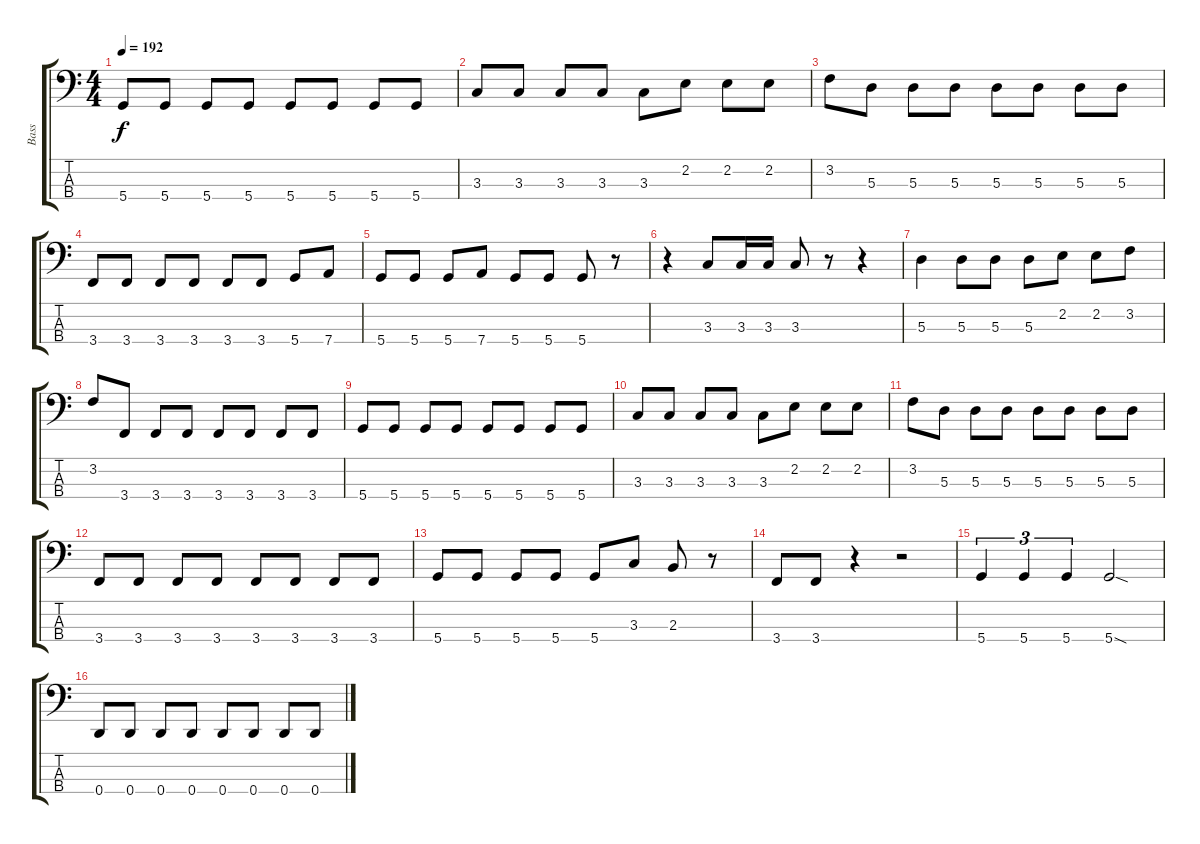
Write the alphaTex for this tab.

\track ("Bass" "Bass") {instrument synthbass2}
\staff {score tabs}
\tuning (G2 D2 A1 D1) {hide}
\ts (4 4)
\tempo 192
\clef f4
\ks c
5.4.8{dy f} 5.4.8 5.4.8 5.4.8 5.4.8 5.4.8 5.4.8 5.4.8 |
3.3.8 3.3.8 3.3.8 3.3.8 3.3.8 2.2.8 2.2.8 2.2.8 |
3.2.8 5.3.8 5.3.8 5.3.8 5.3.8 5.3.8 5.3.8 5.3.8 |
3.4.8 3.4.8 3.4.8 3.4.8 3.4.8 3.4.8 5.4.8 7.4.8 |
5.4.8 5.4.8 5.4.8 7.4.8 5.4.8 5.4.8 5.4.8 r.8 |
r.4 3.3.8 3.3.16 3.3.16 3.3.8 r.8 r.4 |
5.3.4 5.3.8 5.3.8 5.3.8 2.2.8 2.2.8 3.2.8 |
3.2.8 3.4.8 3.4.8 3.4.8 3.4.8 3.4.8 3.4.8 3.4.8 |
5.4.8 5.4.8 5.4.8 5.4.8 5.4.8 5.4.8 5.4.8 5.4.8 |
3.3.8 3.3.8 3.3.8 3.3.8 3.3.8 2.2.8 2.2.8 2.2.8 |
3.2.8 5.3.8 5.3.8 5.3.8 5.3.8 5.3.8 5.3.8 5.3.8 |
3.4.8 3.4.8 3.4.8 3.4.8 3.4.8 3.4.8 3.4.8 3.4.8 |
5.4.8 5.4.8 5.4.8 5.4.8 5.4.8 3.3.8 2.3.8 r.8 |
3.4.8 3.4.8 r.4 r.2 |
5.4.4{tu (3 2)} 5.4.4{tu (3 2)} 5.4.4{tu (3 2)} 5.4{sod}.2 |
0.4.8 0.4.8 0.4.8 0.4.8 0.4.8 0.4.8 0.4.8 0.4.8
